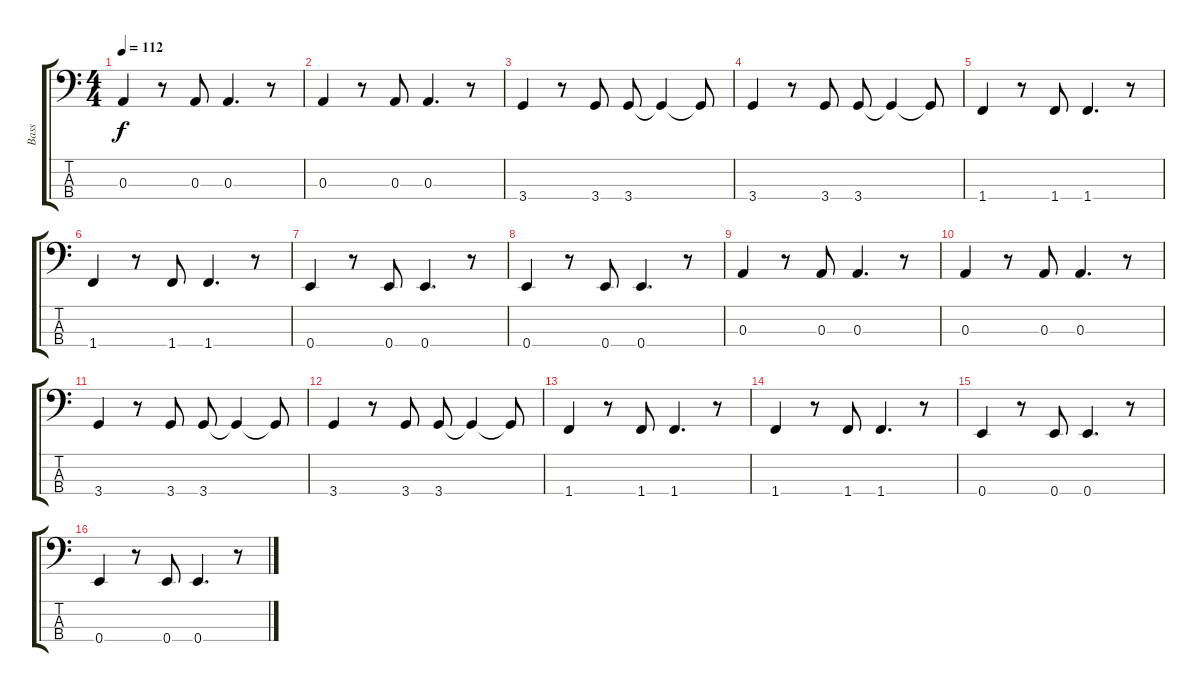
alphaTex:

\track ("Bass" "Bass") {instrument electricbasspick}
\staff {score tabs}
\tuning (G2 D2 A1 E1) {hide}
\ts (4 4)
\tempo 112
\clef f4
\ks c
0.3.4{dy f} r.8 0.3.8 0.3.4{d} r.8 |
0.3.4 r.8 0.3.8 0.3.4{d} r.8 |
3.4.4 r.8 3.4.8 3.4.8 3.4{t}.4 3.4{t}.8 |
3.4.4 r.8 3.4.8 3.4.8 3.4{t}.4 3.4{t}.8 |
1.4.4 r.8 1.4.8 1.4.4{d} r.8 |
1.4.4 r.8 1.4.8 1.4.4{d} r.8 |
0.4.4 r.8 0.4.8 0.4.4{d} r.8 |
0.4.4 r.8 0.4.8 0.4.4{d} r.8 |
0.3.4 r.8 0.3.8 0.3.4{d} r.8 |
0.3.4 r.8 0.3.8 0.3.4{d} r.8 |
3.4.4 r.8 3.4.8 3.4.8 3.4{t}.4 3.4{t}.8 |
3.4.4 r.8 3.4.8 3.4.8 3.4{t}.4 3.4{t}.8 |
1.4.4 r.8 1.4.8 1.4.4{d} r.8 |
1.4.4 r.8 1.4.8 1.4.4{d} r.8 |
0.4.4 r.8 0.4.8 0.4.4{d} r.8 |
0.4.4 r.8 0.4.8 0.4.4{d} r.8
